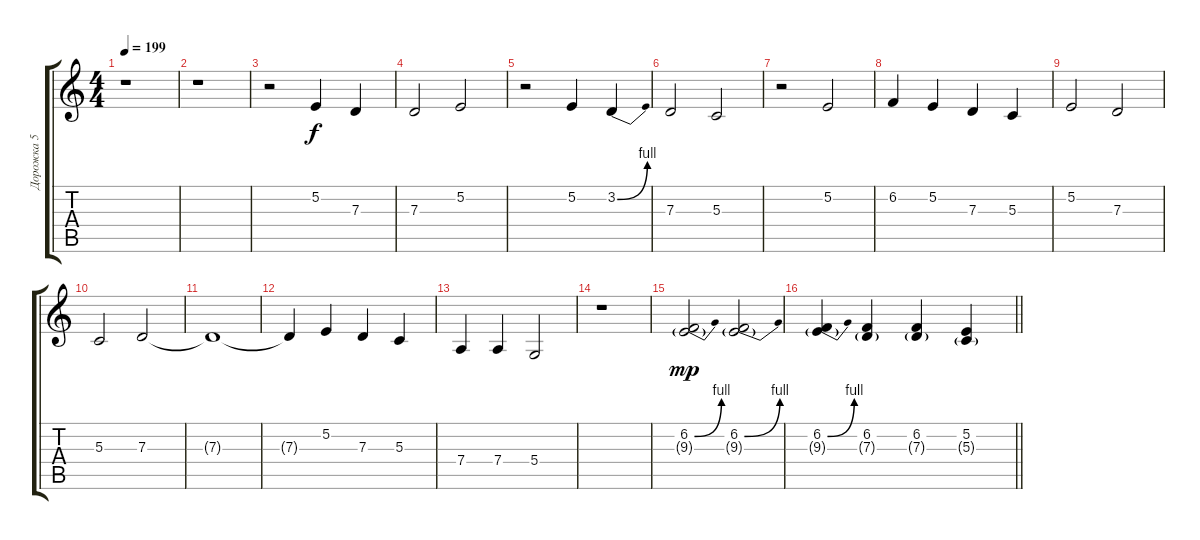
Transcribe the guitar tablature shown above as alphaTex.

\track ("Дорожка 5" "Дорожка 5") {instrument altosax}
\staff {score tabs}
\tuning (E4 B3 G3 D3 A2 E2) {hide}
\ts (4 4)
\tempo 199
\clef g2
\ks c
r.1{dy f} |
r.1 |
r.2 5.2.4 7.3.4 |
7.3.2 5.2.2 |
r.2 5.2.4 3.2{be (bend 0 0 60 4)}.4 |
7.3.2 5.3.2 |
r.2 5.2.2 |
6.2.4 5.2.4 7.3.4 5.3.4 |
5.2.2 7.3.2 |
5.3.2 7.3.2 |
7.3{t}.1 |
7.3{t}.4 5.2.4 7.3.4 5.3.4 |
7.4.4 7.4.4 5.4.2 |
r.1 |
(6.2{be (bend 0 0 60 4)} 9.3{g}).2{dy mp} (6.2{be (bend 0 0 60 4)} 9.3{g}).2 |
\barLineRight lightlight
(6.2{be (bend 0 0 60 4)} 9.3{g}).4 (6.2 7.3{g}).4 (6.2 7.3{g}).4 (5.2 5.3{g}).4
